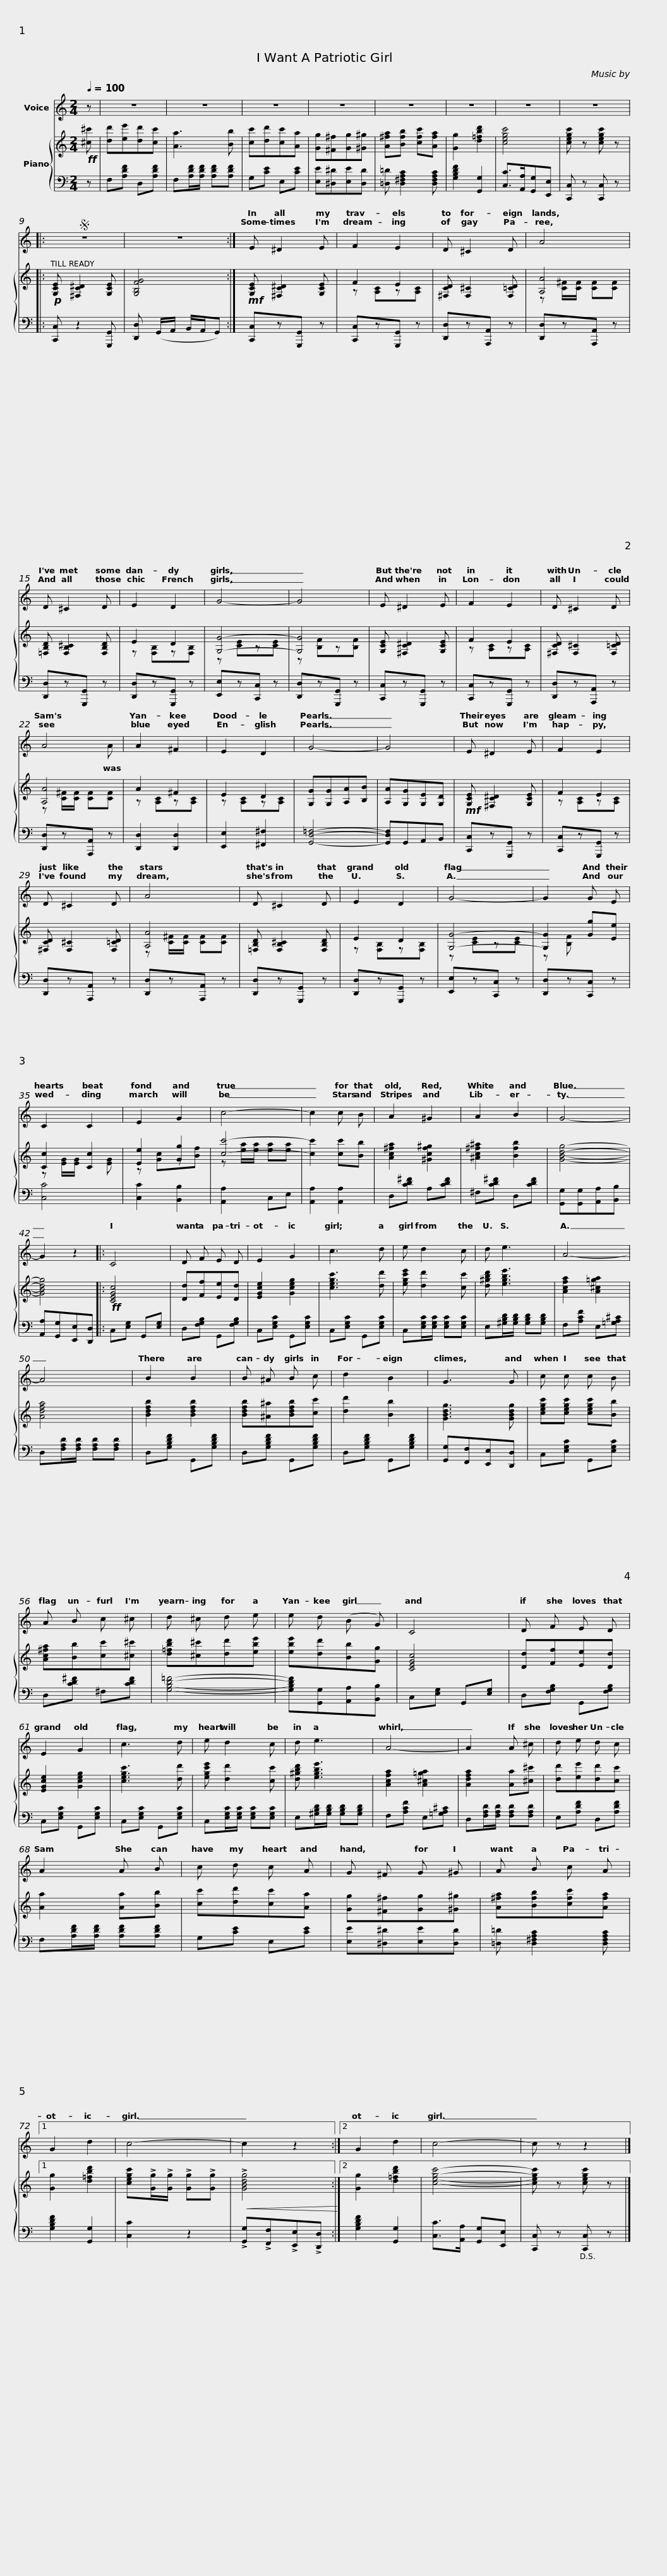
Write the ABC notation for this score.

X:1
%%score ( 1 2 ) { ( 3 5 ) | 4 }
L:1/8
Q:1/4=100
M:2/4
I:linebreak $
K:C
V:1 treble
V:2 treble
V:3 treble
V:5 treble
V:4 bass
V:1
 z | z4 | z4 | z4 | z4 | %5
 z4 | z4 |$ z4 | z4 |:S z4 | %10
 z4 :| E ^D2 E |$ F2 E2 | D ^C2 D | A4 | %15
 D ^C2 D | E2 D2 |$ G4- | G4 | E ^D2 E | %20
 F2 E2 | D ^C2 D |$ A4 | A2 ^F2 | E2 D2 | %25
 G4- | G4 |$ E ^D2 E | F2 E2 | D ^C2 D | %30
 A4 | D ^C2 D |$ E2 D2 | G4- | G2 G E | %35
 C2 C2 | E2 G2 |$ c4- | c2 c B | A2 ^G2 | %40
 A2 B2 | G4- | G2 z2 |:$ C4 | D F E D | %45
 E2 G2 | c3 d | e d2 c |$ d e3 | A4- | %50
 A4 | B2 B2 | B ^A B c |$ d2 B2 | G3 G | %55
 c c c B | A B c ^c |$ d ^c d e | e d (B G) | C4 | %60
 D F E D |$ E2 G2 | c3 d | e d2 c | d e3 |$ %65
 A4- | A2 A ^c | d e d c | A2 A B |$ c d c A | %70
 G ^F G ^G | A B c A |1 G2 d2 |$ c4- | c2 z2 :|2 %75
 G2 d2 | c4- | c z z2 |] %78
V:2
 x | x4 | x4 | x4 | x4 | %5
 x4 | x4 |$ x4 | x4 |: x4 | %10
 x4 :| x4 |$ x4 | x4 | x4 | %15
 x4 | x4 |$ x4 | x4 | x4 | %20
 x4 | x4 |$ x3 A | x4 | x4 | %25
 x4 | x4 |$ x4 | x4 | x4 | %30
 x4 | x4 |$ x4 | x4 | x4 | %35
 x4 | x4 |$ x4 | x4 | x4 | %40
 x4 | x4 | x4 |:$ x4 | x4 | %45
 x4 | x4 | x4 |$ x4 | x4 | %50
 x4 | x4 | x4 |$ x4 | x4 | %55
 x4 | x4 |$ x4 | x4 | x4 | %60
 x4 |$ x4 | x4 | x4 | x4 |$ %65
 x4 | x4 | x4 | x4 |$ x4 | %70
 x4 | x4 |1 x4 |$ x4 | x4 :|2 %75
 x4 | x4 | x4 |] %78
V:3
!ff! [^c^c'] | [dd'][ee'][dd'][cc'] | [Aa]3 [Bb] | [cc'][dd'][cc'][Aa] | [Gg][^F^f][Gg][^G^g] | %5
 [A^fa][Bfb] [cfc'][Afa] | [Gg]2 [d=fbd']2 |$ [cegc']4 | [cegc'] z [cegc'] z |:!p! [G,CE] [^F,C^D]2 [G,CE] | %10
 [G,B,FG]4 :|!mf! [G,CE] [^F,C^D]2 [G,CE] |$ F2 E2 | [^F,CD] [F,^C]2 [F,=CD] | [A,A]4 | %15
 [=F,B,D] [F,B,^C]2 [F,B,D] | E2 D2 |$ [G,G]4- | [G,G]4 | [G,CE] [^F,C^D]2 [G,CE] | %20
 F2 E2 | [^F,CD] [F,^C]2 [F,=CD] |$ [A,A]4 | A2 ^F2 | E2 D2 | %25
 [G,G][G,G][A,A][B,B] | [A,A][G,G][G,E][G,D] |$!mf! [G,CE] [^F,C^D]2 [G,CE] | F2 E2 | [^F,CD] [F,^C]2 [F,=CD] | %30
 [A,A]4 | [=F,B,D] [F,B,^C]2 [F,B,D] |$ E2 D2 | [G,G]4- | [G,G]2 [Gg][Ee] | %35
 [Cc]2 [Cc]2 | [Ee]2 [Gg]2 |$ [cc']4- | [cc']2 [cc'][Bb] | [Ac^fa]2 [^Gcf^g]2 | %40
 [^Ac^f^a]2 [Bfb]2 | [GBdg]4- | [GBdg]4 |:$!ff! [CEGc]4 | [Dd][Ff][Ee][Dd] | %45
 [EGce]2 [Gceg]2 | [cegc']3 [dd'] | [egc'e'] [dd']2 [cc'] |$ [d^gbd'] [egbe']3 | [Acfa]2 [A^c=ga]2 | %50
 [Adfa]4 | [Bdfb]2 [Bdfb]2 | [Bdfb][^A^a][Bdfb][cc'] |$ [dd']2 [Bb]2 | [GBdg]3 [GBdg] | %55
 [cegc'][cegc'] [cegc'][Bb] | [Ac^fa][Bb][cc'][^c^c'] |$ [d=fbd'][^c^c'][dd'][ebe'] | [ebe'][dd'][Bb][Gg] | [CEGc]4 | %60
 [Dd][Ff][Ee][Dd] |$ [EGce]2 [Gceg]2 | [cegc']3 [dd'] | [egc'e'] [dd']2 [cc'] | [d^gbd'] [egbe']3 |$ %65
 [Acfa]2 [A^c=ga]2 | [Adfa]2 [Aa][^c^c'] | [dd'][ee'][dd'][cc'] | [Aa]2 [Aa][Bb] |$ [cc'][dd'][cc'][Aa] | %70
 [Gg][^F^f][Gg][^G^g] | [A^fa][Bfb][cfc'][Afa] |1 [Gg]2 [d=fbd']2 |$ [cegc']!>![Gg]/!>![Gg]/ !>![Gg]!>![Gg] |!<(! !>![GBdg]4!<)! :|2 %75
 [Gg]2 [d=fbd']2 | [cegc']4- | [cegc'] z [cegc'] z |] %78
V:4
 z | F,[A,DF] D,[A,DF] | F,[A,DF]/[A,DF]/ [A,DF][A,DF] | G,[CE] E,[CE] | [E,E][^D,^D][E,E][D,D] | %5
 [=D,=D] [D,^F,A,C]2 [D,F,A,C] | [G,B,DF]2 [G,,G,]2 |$ [C,C]>[A,,A,][G,,G,][E,,E,] | [C,,C,] z [C,,C,] z |: [C,,C,] z2 [G,,,G,,] | %10
 [D,,D,] (G,,/A,,/ B,,/A,,/G,,) :| [C,,C,]z[G,,,G,,] z |$ [C,,C,]z[G,,,G,,] z | [D,,D,]z[A,,,A,,] z | [D,,D,]z[A,,,A,,] z | %15
 [D,,D,]z[G,,,G,,] z | [D,,D,]z[G,,,G,,] z |$ [E,,E,]z[C,,C,] z | [D,,D,]z[G,,,G,,] z | [C,,C,]z[G,,,G,,] z | %20
 [C,,C,]z[G,,,G,,] z | [D,,D,]z[A,,,A,,] z |$ [D,,D,]z[A,,,A,,] z | [D,,D,]2 [D,,D,]2 | [E,,E,]2 [^F,,^F,]2 | %25
 [G,,D,=F,]4- | [G,,D,F,]G,,A,,B,, |$ [C,,C,]z[G,,,G,,] z | [C,,C,]z[G,,,G,,] z | [D,,D,]z[A,,,A,,] z | %30
 [D,,D,]z[A,,,A,,] z | [D,,D,]z[G,,,G,,] z |$ [D,,D,]z[G,,,G,,] z | [E,,E,]z[C,,C,] z | [D,,D,]z[C,,C,] z | %35
 [C,C]4 | [C,C]2 [B,,B,]2 |$ [A,,A,]2 C,E, | [A,,A,]2 [A,,A,]2 | D,[CD^F] A,[CDF] | %40
 ^F,[CD^F] D,[CDF] | [G,,G,][G,,G,][A,,A,][B,,B,] | [A,,A,][G,,G,][E,,E,][D,,D,] |:$ C,[E,G,] G,,[E,G,] | D,[F,G,B,] G,,[F,G,B,] | %45
 C,[E,G,C] G,,[E,G,C] | C,[E,G,C] G,,[E,G,C] | C,[E,G,C]/[E,G,C]/ [E,G,C][E,G,C] |$ E,[^G,B,D]/[G,B,D]/ [G,B,D][G,B,D] | F,[A,CF] E,[=G,A,^C] | %50
 D,[F,A,D]/[F,A,D]/ [F,A,D][F,A,D] | D,[G,B,DF] G,,[G,B,DF] | D,[G,B,DF] G,,[G,B,DF] |$ D,[G,B,DF] G,,[G,B,DF] | [G,,G,][F,,F,][E,,E,][D,,D,] | %55
 C,[E,G,C] G,,[E,G,C] | D,[CD^F] ^F,[CDF] |$ [G,B,D=F]4- | [G,B,DF][G,,G,][A,,A,][B,,B,] | C,[E,G,] G,,[E,G,] | %60
 D,[F,G,B,] G,,[F,G,B,] |$ C,[E,G,C] G,,[E,G,C] | C,[E,G,C] G,,[E,G,C] | C,[E,G,C]/[E,G,C]/ [E,G,C][E,G,C] | E,[^G,B,D]/[G,B,D]/ [G,B,D][G,B,D] |$ %65
 F,[A,CF] E,[=G,A,^C] | D,[F,A,D]/[F,A,D]/ [F,A,D][F,A,D] | E,[A,DF] D,[A,DF] | F,[A,DF]/[A,DF]/ [A,DF][A,DF] |$ G,[CE] E,[CE] | %70
 [E,E][^D,^D][E,E][D,D] | [=D,=D] [D,^F,A,C]2 [D,F,A,C] |1 [G,B,DF]2 [G,,G,]2 |$ [C,C]2 z2 | !>![G,,G,]!>![F,,F,]!>![E,,E,]!>![D,,D,] :|2 %75
 [G,B,DF]2 [G,,G,]2 | [C,C]>[A,,A,] [G,,G,][E,,E,] | [C,,C,] z [C,,C,] z |] %78
V:5
 x | x4 | x4 | x4 | x4 | %5
 x4 | x4 |$ x4 | x4 |: x4 | %10
 x4 :| x4 |$ z [A,C]z[A,C] | x4 | z [C^F]/[CF]/ [CF][CF] | %15
 x4 | z [F,B,]z[F,B,] |$ z [CE]z[CE] | z [B,F]z[B,F] | x4 | %20
 z [A,C]z[A,C] | x4 |$ z [C^F]/[CF]/ [CF][CF] | z [A,C]z[A,C] | z [A,C]z[A,C] | %25
 x4 | x4 |$ x4 | z [A,C]z[A,C] | x4 | %30
 z [C^F]/[CF]/ [CF][CF] | x4 |$ z [F,B,]z[F,B,] | z [CE]z[CE] | z [B,F] x2 | %35
 z [EG]/[EG]/ x [EG] | z [Gc]z[Bf] |$ z [ea]/[ea]/ [ea][ea] | x4 | x4 | %40
 x4 | x4 | x4 |:$ x4 | x4 | %45
 x4 | x4 | x4 |$ x4 | x4 | %50
 x4 | x4 | x4 |$ x4 | x4 | %55
 x4 | x4 |$ x4 | x4 | x4 | %60
 x4 |$ x4 | x4 | x4 | x4 |$ %65
 x4 | x4 | x4 | x4 |$ x4 | %70
 x4 | x4 |1 x4 |$ x4 | x4 :|2 %75
 x4 | x4 | x4 |] %78
